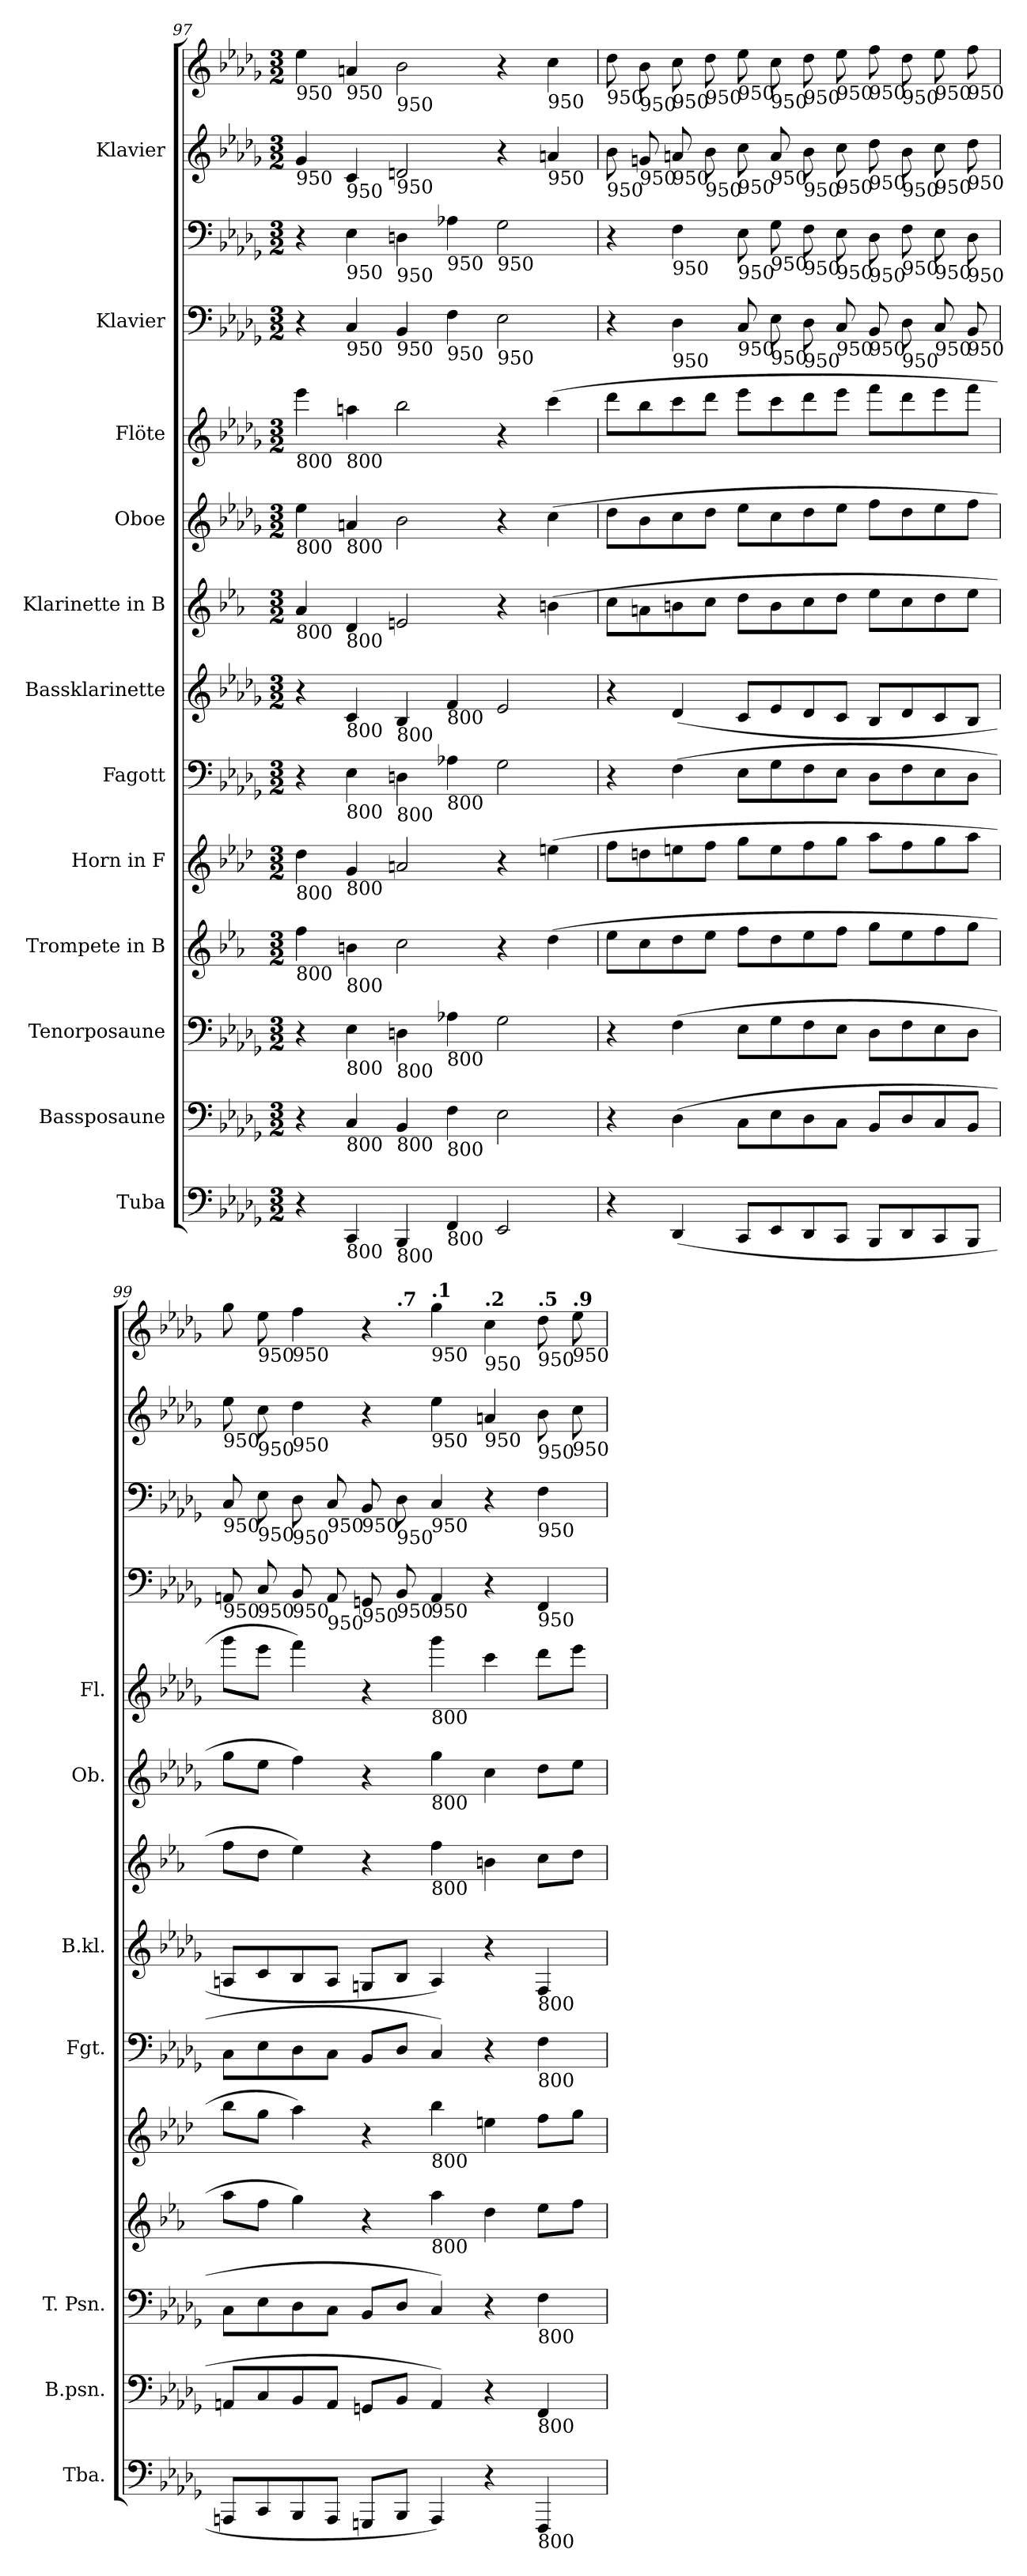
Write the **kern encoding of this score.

**kern	**kern	**kern	**kern	**kern	**kern	**kern	**kern	**kern	**kern	**kern	**kern	**kern	**kern
*part12	*part11	*part10	*part9	*part8	*part7	*part6	*part5	*part4	*part3	*part2	*part2	*part1	*part1
*staff14	*staff13	*staff12	*staff11	*staff10	*staff9	*staff8	*staff7	*staff6	*staff5	*staff4	*staff3	*staff2	*staff1
*I"Tuba	*I"Bassposaune	*I"Tenorposaune	*I"Trompete in B	*I"Horn in F	*I"Fagott	*I"Bassklarinette	*I"Klarinette in B	*I"Oboe	*I"Flöte	*I"Klavier	*	*I"Klavier	*
*I'Tba.	*I'B.psn.	*I'T. Psn.	*	*	*I'Fgt.	*I'B.kl.	*	*I'Ob.	*I'Fl.	*	*	*	*
*clefF4	*clefF4	*clefF4	*clefG2	*clefG2	*clefF4	*clefG2	*clefG2	*clefG2	*clefG2	*clefF4	*clefF4	*clefG2	*clefG2
*	*	*	*ITrd1c2	*ITrd4c7	*	*ITrd8c14	*ITrd1c2	*	*	*	*	*	*
*k[b-e-a-d-g-]	*k[b-e-a-d-g-]	*k[b-e-a-d-g-]	*k[b-e-a-d-g-]	*k[b-e-a-d-g-]	*k[b-e-a-d-g-]	*k[b-e-a-d-g-]	*k[b-e-a-d-g-]	*k[b-e-a-d-g-]	*k[b-e-a-d-g-]	*k[b-e-a-d-g-]	*k[b-e-a-d-g-]	*k[b-e-a-d-g-]	*k[b-e-a-d-g-]
*M3/2	*M3/2	*M3/2	*M3/2	*M3/2	*M3/2	*M3/2	*M3/2	*M3/2	*M3/2	*M3/2	*M3/2	*M3/2	*M3/2
=97	=97	=97	=97	=97	=97	=97	=97	=97	=97	=97	=97	=97	=97
!	!	!	!	!	!	!	!	!	!	!	!	!	!LO:TX:b:t=950
!	!	!	!	!	!	!	!	!	!	!	!	!LO:TX:b:t=950	!
!	!	!	!	!	!	!	!	!	!LO:TX:b:t=800	!	!	!	!
!	!	!	!	!	!	!	!	!LO:TX:b:t=800	!	!	!	!	!
!	!	!	!	!	!	!	!LO:TX:b:t=800	!	!	!	!	!	!
!	!	!	!	!LO:TX:b:t=800	!	!	!	!	!	!	!	!	!
!	!	!	!LO:TX:b:t=800	!	!	!	!	!	!	!	!	!	!
4r	4r	4r	4ee-\	4g-\	4r	4r	4g-/	4ee-\	4eee-\	4r	4r	4g-/	4ee-\
!	!	!	!	!	!	!	!	!	!	!	!	!	!LO:TX:b:t=950
!	!	!	!	!	!	!	!	!	!	!	!	!LO:TX:b:t=950	!
!	!	!	!	!	!	!	!	!	!	!	!LO:TX:b:t=950	!	!
!	!	!	!	!	!	!	!	!	!	!LO:TX:b:t=950	!	!	!
!	!	!	!	!	!	!	!	!	!LO:TX:b:t=800	!	!	!	!
!	!	!	!	!	!	!	!	!LO:TX:b:t=800	!	!	!	!	!
!	!	!	!	!	!	!	!LO:TX:b:t=800	!	!	!	!	!	!
!	!	!	!	!	!	!LO:TX:b:t=800	!	!	!	!	!	!	!
!	!	!	!	!	!LO:TX:b:t=800	!	!	!	!	!	!	!	!
!	!	!	!	!LO:TX:b:t=800	!	!	!	!	!	!	!	!	!
!	!	!	!LO:TX:b:t=800	!	!	!	!	!	!	!	!	!	!
!	!	!LO:TX:b:t=800	!	!	!	!	!	!	!	!	!	!	!
!	!LO:TX:b:t=800	!	!	!	!	!	!	!	!	!	!	!	!
!LO:TX:b:t=800	!	!	!	!	!	!	!	!	!	!	!	!	!
4CC/	4C/	4E-\	4an\	4c/	4E-\	4C/	4c/	4an/	4aan\	4C/	4E-\	4c/	4an/
!	!	!	!	!	!	!	!	!	!	!	!	!	!LO:TX:b:t=950
!	!	!	!	!	!	!	!	!	!	!	!	!LO:TX:b:t=950	!
!	!	!	!	!	!	!	!	!	!	!	!LO:TX:b:t=950	!	!
!	!	!	!	!	!	!	!	!	!	!LO:TX:b:t=950	!	!	!
!	!	!	!	!	!	!LO:TX:b:t=800	!	!	!	!	!	!	!
!	!	!	!	!	!LO:TX:b:t=800	!	!	!	!	!	!	!	!
!	!	!LO:TX:b:t=800	!	!	!	!	!	!	!	!	!	!	!
!	!LO:TX:b:t=800	!	!	!	!	!	!	!	!	!	!	!	!
!LO:TX:b:t=800	!	!	!	!	!	!	!	!	!	!	!	!	!
4BBB-/	4BB-/	4Dn\	2b-\	2dn/	4Dn\	4BB-/	2dn/	2b-\	2bb-\	4BB-/	4Dn\	2dn/	2b-\
!	!	!	!	!	!	!	!	!	!	!	!LO:TX:b:t=950	!	!
!	!	!	!	!	!	!	!	!	!	!LO:TX:b:t=950	!	!	!
!	!	!	!	!	!	!LO:TX:b:t=800	!	!	!	!	!	!	!
!	!	!	!	!	!LO:TX:b:t=800	!	!	!	!	!	!	!	!
!	!	!LO:TX:b:t=800	!	!	!	!	!	!	!	!	!	!	!
!	!LO:TX:b:t=800	!	!	!	!	!	!	!	!	!	!	!	!
!LO:TX:b:t=800	!	!	!	!	!	!	!	!	!	!	!	!	!
4FF/	4F\	4A-X\	.	.	4A-X\	4F/	.	.	.	4F\	4A-X\	.	.
!	!	!	!	!	!	!	!	!	!	!	!LO:TX:b:t=950	!	!
!	!	!	!	!	!	!	!	!	!	!LO:TX:b:t=950	!	!	!
2EE-/	2E-\	2G-\	4r	4r	2G-\	2E-/	4r	4r	4r	2E-\	2G-\	4r	4r
!	!	!	!	!	!	!	!	!	!	!	!	!	!LO:TX:b:t=950
!	!	!	!	!	!	!	!	!	!	!	!	!LO:TX:b:t=950	!
.	.	.	(>4cc\	(>4an\	.	.	(>4an\	(>4cc\	(>4ccc\	.	.	4an/	4cc\
!!LO:PB:g=z
=98	=98	=98	=98	=98	=98	=98	=98	=98	=98	=98	=98	=98	=98
!	!	!	!	!	!	!	!	!	!	!	!	!	!LO:TX:b:t=950
!	!	!	!	!	!	!	!	!	!	!	!	!LO:TX:b:t=950	!
4r	4r	4r	8dd-\L	8b-\L	4r	4r	8b-\L	8dd-\L	8ddd-\L	4r	4r	8b-\	8dd-\
!	!	!	!	!	!	!	!	!	!	!	!	!	!LO:TX:b:t=950
!	!	!	!	!	!	!	!	!	!	!	!	!LO:TX:b:t=950	!
.	.	.	8b-\	8gn\	.	.	8gn\	8b-\	8bb-\	.	.	8gn/	8b-\
!	!	!	!	!	!	!	!	!	!	!	!	!	!LO:TX:b:t=950
!	!	!	!	!	!	!	!	!	!	!	!	!LO:TX:b:t=950	!
!	!	!	!	!	!	!	!	!	!	!	!LO:TX:b:t=950	!	!
!	!	!	!	!	!	!	!	!	!	!LO:TX:b:t=950	!	!	!
(>4DD-/	(>4D-\	(>4F\	8cc\	8an\	(>4F\	(>4D-/	8an\	8cc\	8ccc\	4D-\	4F\	8an/	8cc\
!	!	!	!	!	!	!	!	!	!	!	!	!	!LO:TX:b:t=950
!	!	!	!	!	!	!	!	!	!	!	!	!LO:TX:b:t=950	!
.	.	.	8dd-\J	8b-\J	.	.	8b-\J	8dd-\J	8ddd-\J	.	.	8b-\	8dd-\
!	!	!	!	!	!	!	!	!	!	!	!	!	!LO:TX:b:t=950
!	!	!	!	!	!	!	!	!	!	!	!	!LO:TX:b:t=950	!
!	!	!	!	!	!	!	!	!	!	!	!LO:TX:b:t=950	!	!
!	!	!	!	!	!	!	!	!	!	!LO:TX:b:t=950	!	!	!
8CC/L	8C\L	8E-\L	8ee-\L	8cc\L	8E-\L	8C/L	8cc\L	8ee-\L	8eee-\L	8C/	8E-\	8cc\	8ee-\
!	!	!	!	!	!	!	!	!	!	!	!	!	!LO:TX:b:t=950
!	!	!	!	!	!	!	!	!	!	!	!	!LO:TX:b:t=950	!
!	!	!	!	!	!	!	!	!	!	!	!LO:TX:b:t=950	!	!
!	!	!	!	!	!	!	!	!	!	!LO:TX:b:t=950	!	!	!
8EE-/	8E-\	8G-\	8cc\	8a\	8G-\	8E-/	8a\	8cc\	8ccc\	8E-\	8G-\	8a/	8cc\
!	!	!	!	!	!	!	!	!	!	!	!	!	!LO:TX:b:t=950
!	!	!	!	!	!	!	!	!	!	!	!	!LO:TX:b:t=950	!
!	!	!	!	!	!	!	!	!	!	!	!LO:TX:b:t=950	!	!
!	!	!	!	!	!	!	!	!	!	!LO:TX:b:t=950	!	!	!
8DD-/	8D-\	8F\	8dd-\	8b-\	8F\	8D-/	8b-\	8dd-\	8ddd-\	8D-\	8F\	8b-\	8dd-\
!	!	!	!	!	!	!	!	!	!	!	!	!	!LO:TX:b:t=950
!	!	!	!	!	!	!	!	!	!	!	!	!LO:TX:b:t=950	!
!	!	!	!	!	!	!	!	!	!	!	!LO:TX:b:t=950	!	!
!	!	!	!	!	!	!	!	!	!	!LO:TX:b:t=950	!	!	!
8CC/J	8C\J	8E-\J	8ee-\J	8cc\J	8E-\J	8C/J	8cc\J	8ee-\J	8eee-\J	8C/	8E-\	8cc\	8ee-\
!	!	!	!	!	!	!	!	!	!	!	!	!	!LO:TX:b:t=950
!	!	!	!	!	!	!	!	!	!	!	!	!LO:TX:b:t=950	!
!	!	!	!	!	!	!	!	!	!	!	!LO:TX:b:t=950	!	!
!	!	!	!	!	!	!	!	!	!	!LO:TX:b:t=950	!	!	!
8BBB-/L	8BB-/L	8D-\L	8ff\L	8dd-\L	8D-\L	8BB-/L	8dd-\L	8ff\L	8fff\L	8BB-/	8D-\	8dd-\	8ff\
!	!	!	!	!	!	!	!	!	!	!	!	!	!LO:TX:b:t=950
!	!	!	!	!	!	!	!	!	!	!	!	!LO:TX:b:t=950	!
!	!	!	!	!	!	!	!	!	!	!	!LO:TX:b:t=950	!	!
!	!	!	!	!	!	!	!	!	!	!LO:TX:b:t=950	!	!	!
8DD-/	8D-/	8F\	8dd-\	8b-\	8F\	8D-/	8b-\	8dd-\	8ddd-\	8D-\	8F\	8b-\	8dd-\
!	!	!	!	!	!	!	!	!	!	!	!	!	!LO:TX:b:t=950
!	!	!	!	!	!	!	!	!	!	!	!	!LO:TX:b:t=950	!
!	!	!	!	!	!	!	!	!	!	!	!LO:TX:b:t=950	!	!
!	!	!	!	!	!	!	!	!	!	!LO:TX:b:t=950	!	!	!
8CC/	8C/	8E-\	8ee-\	8cc\	8E-\	8C/	8cc\	8ee-\	8eee-\	8C/	8E-\	8cc\	8ee-\
!	!	!	!	!	!	!	!	!	!	!	!	!	!LO:TX:b:t=950
!	!	!	!	!	!	!	!	!	!	!	!	!LO:TX:b:t=950	!
!	!	!	!	!	!	!	!	!	!	!	!LO:TX:b:t=950	!	!
!	!	!	!	!	!	!	!	!	!	!LO:TX:b:t=950	!	!	!
8BBB-/J	8BB-/J	8D-\J	8ff\J	8dd-\J	8D-\J	8BB-/J	8dd-\J	8ff\J	8fff\J	8BB-/	8D-\	8dd-\	8ff\
=99	=99	=99	=99	=99	=99	=99	=99	=99	=99	=99	=99	=99	=99
!	!	!	!	!	!	!	!	!	!	!	!	!	!LO:TX:b:t=950
!	!	!	!	!	!	!	!	!	!	!	!	!LO:TX:b:t=950	!
!	!	!	!	!	!	!	!	!	!	!	!LO:TX:b:t=950	!	!
!	!	!	!	!	!	!	!	!	!	!LO:TX:b:t=950	!	!	!
*	*	*	*	*	*	*	*	*	*	*	*	*	*^
8AAAn/L	8AAn/L	8C\L	8gg-\L	8ee-\L	8C\L	8AAn/L	8ee-\L	8gg-\L	8ggg-\L	8AAn/	8C/	8ee-\	8gg-\	2ryy
!	!	!	!	!	!	!	!	!	!	!	!	!	!LO:TX:b:t=950	!
!	!	!	!	!	!	!	!	!	!	!	!	!LO:TX:b:t=950	!	!
!	!	!	!	!	!	!	!	!	!	!	!LO:TX:b:t=950	!	!	!
!	!	!	!	!	!	!	!	!	!	!LO:TX:b:t=950	!	!	!	!
8CC/	8C/	8E-\	8ee-\J	8cc\J	8E-\	8C/	8cc\J	8ee-\J	8eee-\J	8C/	8E-\	8cc\	8ee-\	.
!	!	!	!	!	!	!	!	!	!	!	!	!	!LO:TX:b:t=950	!
!	!	!	!	!	!	!	!	!	!	!	!	!LO:TX:b:t=950	!	!
!	!	!	!	!	!	!	!	!	!	!	!LO:TX:b:t=950	!	!	!
!	!	!	!	!	!	!	!	!	!	!LO:TX:b:t=950	!	!	!	!
8BBB-/	8BB-/	8D-\	4ff\)	4dd-\)	8D-\	8BB-/	4dd-\)	4ff\)	4fff\)	8BB-/	8D-\	4dd-\	4ff\	.
!	!	!	!	!	!	!	!	!	!	!	!LO:TX:b:t=950	!	!	!
!	!	!	!	!	!	!	!	!	!	!LO:TX:b:t=950	!	!	!	!
8AAA/J	8AA/J	8C\J	.	.	8C\J	8AA/J	.	.	.	8AA/	8C/	.	.	.
*	*	*	*	*	*	*	*	*	*	*	*	*	*MM196	*
!	!	!	!	!	!	!	!	!	!	!	!LO:TX:b:t=950	!	!	!
!	!	!	!	!	!	!	!	!	!	!LO:TX:b:t=950	!	!	!	!
8GGGn/L	8GGn/L	8BB-/L	4r	4r	8BB-/L	8GGn/L	4r	4r	4r	8GGn/	8BB-/	4r	4r	8ryy
*	*	*	*	*	*	*	*	*	*	*	*	*	*MM194	*
!	!	!	!	!	!	!	!	!	!	!	!	!	!	!LO:TX:a:B:t=.7
!	!	!	!	!	!	!	!	!	!	!	!LO:TX:b:t=950	!	!	!
!	!	!	!	!	!	!	!	!	!	!LO:TX:b:t=950	!	!	!	!
8BBB-/J	8BB-/J	8D-/J	.	.	8D-/J	8BB-/J	.	.	.	8BB-/	8D-\	.	.	2..ryy
*	*	*	*	*	*	*	*	*	*	*	*	*	*MM194	*
!	!	!	!	!	!	!	!	!	!	!	!	!	!LO:TX:b:t=950	!
!	!	!	!	!	!	!	!	!	!	!	!	!	!LO:TX:a:B:t=.1	!
!	!	!	!	!	!	!	!	!	!	!	!	!LO:TX:b:t=950	!	!
!	!	!	!	!	!	!	!	!	!	!	!LO:TX:b:t=950	!	!	!
!	!	!	!	!	!	!	!	!	!	!LO:TX:b:t=950	!	!	!	!
!	!	!	!	!	!	!	!	!	!LO:TX:b:t=800	!	!	!	!	!
!	!	!	!	!	!	!	!	!LO:TX:b:t=800	!	!	!	!	!	!
!	!	!	!	!	!	!	!LO:TX:b:t=800	!	!	!	!	!	!	!
!	!	!	!	!LO:TX:b:t=800	!	!	!	!	!	!	!	!	!	!
!	!	!	!LO:TX:b:t=800	!	!	!	!	!	!	!	!	!	!	!
4AAA/)	4AA/)	4C/)	4gg-\	4ee-\	4C/)	4AA/)	4ee-\	4gg-\	4ggg-\	4AA/	4C/	4ee-\	4gg-\	.
*	*	*	*	*	*	*	*	*	*	*	*	*	*MM190	*
!	!	!	!	!	!	!	!	!	!	!	!	!	!LO:TX:b:t=950	!
!	!	!	!	!	!	!	!	!	!	!	!	!	!LO:TX:a:B:t=.2	!
!	!	!	!	!	!	!	!	!	!	!	!	!LO:TX:b:t=950	!	!
4r	4r	4r	4cc\	4an\	4r	4r	4an\	4cc\	4ccc\	4r	4r	4an/	4cc\	.
*	*	*	*	*	*	*	*	*	*	*	*	*	*MM184	*
!	!	!	!	!	!	!	!	!	!	!	!	!	!LO:TX:b:t=950	!
!	!	!	!	!	!	!	!	!	!	!	!	!	!LO:TX:a:B:t=.5	!
!	!	!	!	!	!	!	!	!	!	!	!	!LO:TX:b:t=950	!	!
!	!	!	!	!	!	!	!	!	!	!	!LO:TX:b:t=950	!	!	!
!	!	!	!	!	!	!	!	!	!	!LO:TX:b:t=950	!	!	!	!
!	!	!	!	!	!	!LO:TX:b:t=800	!	!	!	!	!	!	!	!
!	!	!	!	!	!LO:TX:b:t=800	!	!	!	!	!	!	!	!	!
!	!	!LO:TX:b:t=800	!	!	!	!	!	!	!	!	!	!	!	!
!	!LO:TX:b:t=800	!	!	!	!	!	!	!	!	!	!	!	!	!
!LO:TX:b:t=800	!	!	!	!	!	!	!	!	!	!	!	!	!	!
4FFF/	4FF/	4F\	8dd-\L	8b-\L	4F\	4FF/	8b-\L	8dd-\L	8ddd-\L	4FF/	4F\	8b-\	8dd-\	.
*	*	*	*	*	*	*	*	*	*	*	*	*	*MM180	*
!	!	!	!	!	!	!	!	!	!	!	!	!	!LO:TX:b:t=950	!
!	!	!	!	!	!	!	!	!	!	!	!	!	!LO:TX:a:B:t=.9	!
!	!	!	!	!	!	!	!	!	!	!	!	!LO:TX:b:t=950	!	!
.	.	.	8ee-\J	8cc\J	.	.	8cc\J	8ee-\J	8eee-\J	.	.	8cc\	8ee-\	.
*	*	*	*	*	*	*	*	*	*	*	*	*	*v	*v
=	=	=	=	=	=	=	=	=	=	=	=	=	=
*-	*-	*-	*-	*-	*-	*-	*-	*-	*-	*-	*-	*-	*-
